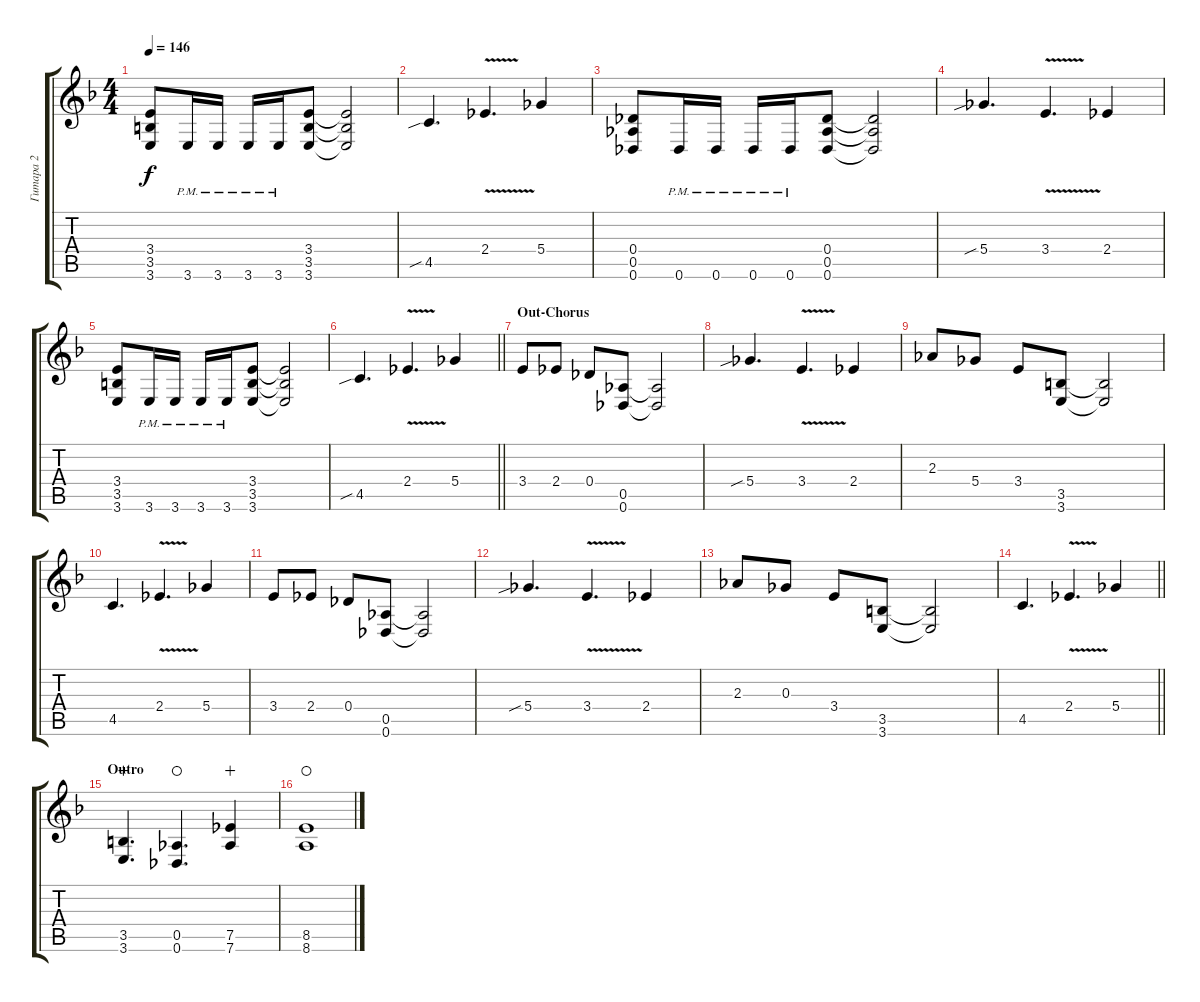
\track ("Гитара 2" "Гитара 2") {instrument distortionguitar}
\staff {score tabs}
\tuning (Eb4 Bb3 Gb3 Db3 Ab2 Db2) {hide}
\ts (4 4)
\tempo 146
\clef g2
\ks dminor
(3.4 3.5 3.6).8{dy f} 3.6{pm}.16 3.6{pm}.16 3.6{pm}.16 3.6{pm}.16 (3.4 3.5 3.6).8 (3.4{t} 3.5{t} 3.6{t}).2 |
4.5{sib}.4{d} 2.4{v}.4{d} 5.4.4 |
(0.4 0.5 0.6).8 0.6{pm}.16 0.6{pm}.16 0.6{pm}.16 0.6{pm}.16 (0.4 0.5 0.6).8 (0.4{t} 0.5{t} 0.6{t}).2 |
5.4{sib}.4{d} 3.4{v}.4{d} 2.4.4 |
(3.4 3.5 3.6).8 3.6{pm}.16 3.6{pm}.16 3.6{pm}.16 3.6{pm}.16 (3.4 3.5 3.6).8 (3.4{t} 3.5{t} 3.6{t}).2 |
\barLineRight lightlight
4.5{sib}.4{d} 2.4{v}.4{d} 5.4.4 |
\section ("" "Out-Chorus")
3.4.8 2.4.8 0.4.8 (0.5 0.6).8 (0.5{t} 0.6{t}).2 |
5.4{sib}.4{d} 3.4{v}.4{d} 2.4.4 |
2.3.8 5.4.8 3.4.8 (3.5 3.6).8 (3.5{t} 3.6{t}).2 |
4.5.4{d} 2.4{v}.4{d} 5.4.4 |
3.4.8 2.4.8 0.4.8 (0.5 0.6).8 (0.5{t} 0.6{t}).2 |
5.4{sib}.4{d} 3.4{v}.4{d} 2.4.4 |
2.3.8 0.3.8 3.4.8 (3.5 3.6).8 (3.5{t} 3.6{t}).2 |
\barLineRight lightlight
4.5.4{d} 2.4{v}.4{d} 5.4.4 |
\section ("" "Outro")
(3.5 3.6).4{d wahc} (0.5 0.6).4{d waho} (7.5 7.6).4{wahc} |
(8.5 8.6).1{waho}
